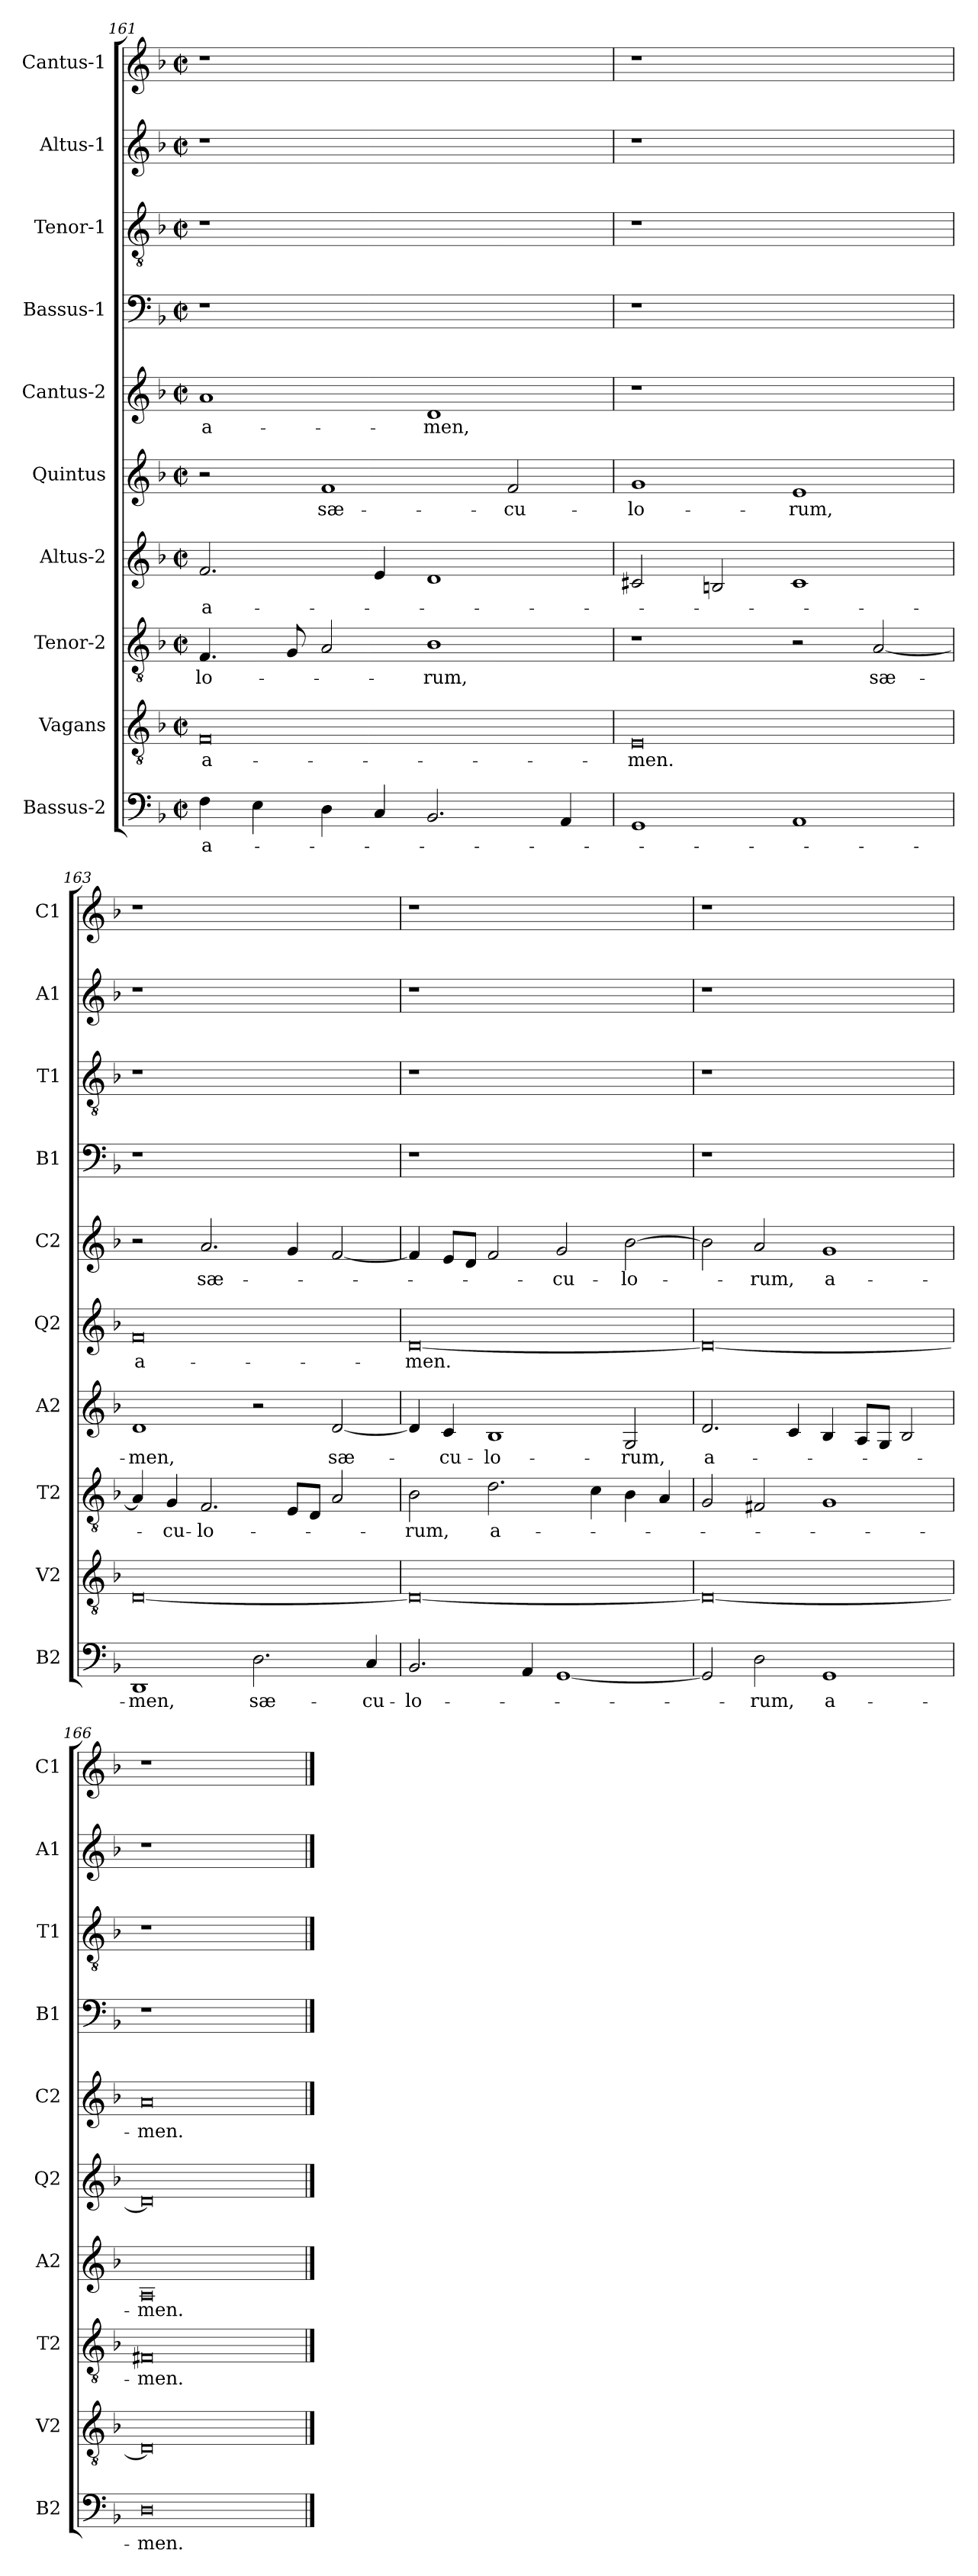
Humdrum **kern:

**kern	**text	**kern	**text	**kern	**text	**kern	**text	**kern	**text	**kern	**text	**kern	**kern	**kern	**kern
*part10	*part10	*part9	*part9	*part8	*part8	*part7	*part7	*part6	*part6	*part5	*part5	*part4	*part3	*part2	*part1
*staff10	*staff10	*staff9	*staff9	*staff8	*staff8	*staff7	*staff7	*staff6	*staff6	*staff5	*staff5	*staff4	*staff3	*staff2	*staff1
*I"Bassus-2	*	*I"Vagans	*	*I"Tenor-2	*	*I"Altus-2	*	*I"Quintus	*	*I"Cantus-2	*	*I"Bassus-1	*I"Tenor-1	*I"Altus-1	*I"Cantus-1
*I'B2	*	*I'V2	*	*I'T2	*	*I'A2	*	*I'Q2	*	*I'C2	*	*I'B1	*I'T1	*I'A1	*I'C1
*clefF4	*	*clefGv2	*	*clefGv2	*	*clefG2	*	*clefG2	*	*clefG2	*	*clefF4	*clefGv2	*clefG2	*clefG2
*k[b-]	*	*k[b-]	*	*k[b-]	*	*k[b-]	*	*k[b-]	*	*k[b-]	*	*k[b-]	*k[b-]	*k[b-]	*k[b-]
*F:	*	*F:	*	*F:	*	*F:	*	*F:	*	*F:	*	*F:	*F:	*F:	*F:
*M2/2	*	*M2/2	*	*M2/2	*	*M2/2	*	*M2/2	*	*M2/2	*	*M2/2	*M2/2	*M2/2	*M2/2
*met(c|)	*	*met(c|)	*	*met(c|)	*	*met(c|)	*	*met(c|)	*	*met(c|)	*	*met(c|)	*met(c|)	*met(c|)	*met(c|)
=161	=161	=161	=161	=161	=161	=161	=161	=161	=161	=161	=161	=161	=161	=161	=161
!	!LO:LY:b	!	!LO:LY:b	!	!LO:LY:b	!	!LO:LY:b	!	!	!	!LO:LY:b	!	!	!	!
4F\	a-	0F	a-	4.F/	-lo-	2.f/	a-	2r	.	1a	a-	1r	1r	1r	1r
4E\	.	.	.	.	.	.	.	.	.	.	.	.	.	.	.
.	.	.	.	8G/	.	.	.	.	.	.	.	.	.	.	.
!	!	!	!	!	!	!	!	!	!LO:LY:b	!	!	!	!	!	!
4D\	.	.	.	2A/	.	.	.	1f	sæ-	.	.	.	.	.	.
4C/	.	.	.	.	.	4e/	.	.	.	.	.	.	.	.	.
!	!	!	!	!	!LO:LY:b	!	!	!	!	!	!LO:LY:b	!	!	!	!
2.BB-/	.	.	.	1B-	-rum,	1d	.	.	.	1d	-men,	1ryy	1ryy	1ryy	1ryy
!	!	!	!	!	!	!	!	!	!LO:LY:b	!	!	!	!	!	!
.	.	.	.	.	.	.	.	2f/	-cu-	.	.	.	.	.	.
4AA/	.	.	.	.	.	.	.	.	.	.	.	.	.	.	.
!!LO:PB:g=z
=162	=162	=162	=162	=162	=162	=162	=162	=162	=162	=162	=162	=162	=162	=162	=162
!	!	!	!LO:LY:b	!	!	!	!	!	!LO:LY:b	!	!	!	!	!	!
1GG	.	0E	-men.	1r	.	2c#X/	.	1g	-lo-	1r	.	1r	1r	1r	1r
.	.	.	.	.	.	2Bn/	.	.	.	.	.	.	.	.	.
!	!	!	!	!	!	!	!	!	!LO:LY:b	!	!	!	!	!	!
1AA	.	.	.	2r	.	1c#	.	1e	-rum,	1ryy	.	1ryy	1ryy	1ryy	1ryy
!	!	!	!	!	!LO:LY:b	!	!	!	!	!	!	!	!	!	!
.	.	.	.	[2A/	sæ-	.	.	.	.	.	.	.	.	.	.
=163	=163	=163	=163	=163	=163	=163	=163	=163	=163	=163	=163	=163	=163	=163	=163
!	!LO:LY:b	!	!	!	!	!	!LO:LY:b	!	!LO:LY:b	!	!	!	!	!	!
1DD	-men,	[0D	.	4A/]	.	1d	-men,	0f	a-	2r	.	1r	1r	1r	1r
!	!	!	!	!	!LO:LY:b	!	!	!	!	!	!	!	!	!	!
.	.	.	.	4G/	-cu-	.	.	.	.	.	.	.	.	.	.
!	!	!	!	!	!LO:LY:b	!	!	!	!	!	!LO:LY:b	!	!	!	!
.	.	.	.	2.F/	-lo-	.	.	.	.	2.a/	sæ-	.	.	.	.
!	!LO:LY:b	!	!	!	!	!	!	!	!	!	!	!	!	!	!
2.D\	sæ-	.	.	.	.	2r	.	.	.	.	.	1ryy	1ryy	1ryy	1ryy
.	.	.	.	8E/L	.	.	.	.	.	4g/	.	.	.	.	.
.	.	.	.	8D/J	.	.	.	.	.	.	.	.	.	.	.
!	!	!	!	!	!	!	!LO:LY:b	!	!	!	!	!	!	!	!
.	.	.	.	2A/	.	[2d/	sæ-	.	.	[2f/	.	.	.	.	.
!	!LO:LY:b	!	!	!	!	!	!	!	!	!	!	!	!	!	!
4C/	-cu-	.	.	.	.	.	.	.	.	.	.	.	.	.	.
=164	=164	=164	=164	=164	=164	=164	=164	=164	=164	=164	=164	=164	=164	=164	=164
!	!LO:LY:b	!	!	!	!LO:LY:b	!	!	!	!LO:LY:b	!	!	!	!	!	!
2.BB-/	-lo-	0D_	.	2B-\	-rum,	4d/]	.	[0d	-men.	4f/]	.	1r	1r	1r	1r
!	!	!	!	!	!	!	!LO:LY:b	!	!	!	!	!	!	!	!
.	.	.	.	.	.	4c/	-cu-	.	.	8e/L	.	.	.	.	.
.	.	.	.	.	.	.	.	.	.	8d/J	.	.	.	.	.
!	!	!	!	!	!LO:LY:b	!	!LO:LY:b	!	!	!	!	!	!	!	!
.	.	.	.	2.d\	a-	1B-	-lo-	.	.	2f/	.	.	.	.	.
4AA/	.	.	.	.	.	.	.	.	.	.	.	.	.	.	.
!	!	!	!	!	!	!	!	!	!	!	!LO:LY:b	!	!	!	!
[1GG	.	.	.	.	.	.	.	.	.	2g/	-cu-	1ryy	1ryy	1ryy	1ryy
.	.	.	.	4c\	.	.	.	.	.	.	.	.	.	.	.
!	!	!	!	!	!	!	!LO:LY:b	!	!	!	!LO:LY:b	!	!	!	!
.	.	.	.	4B-\	.	2G/	-rum,	.	.	[2b-\	-lo-	.	.	.	.
.	.	.	.	4A/	.	.	.	.	.	.	.	.	.	.	.
=165	=165	=165	=165	=165	=165	=165	=165	=165	=165	=165	=165	=165	=165	=165	=165
!	!	!	!	!	!	!	!LO:LY:b	!	!	!	!	!	!	!	!
2GG/]	.	0D_	.	2G/	.	2.d/	a-	0d_	.	2b-\]	.	1r	1r	1r	1r
!	!LO:LY:b	!	!	!	!	!	!	!	!	!	!LO:LY:b	!	!	!	!
2D\	-rum,	.	.	2F#X/	.	.	.	.	.	2a/	-rum,	.	.	.	.
.	.	.	.	.	.	4c/	.	.	.	.	.	.	.	.	.
!	!LO:LY:b	!	!	!	!	!	!	!	!	!	!LO:LY:b	!	!	!	!
1GG	a-	.	.	1G	.	4B-/	.	.	.	1g	a-	1ryy	1ryy	1ryy	1ryy
.	.	.	.	.	.	8A/L	.	.	.	.	.	.	.	.	.
.	.	.	.	.	.	8G/J	.	.	.	.	.	.	.	.	.
.	.	.	.	.	.	2B-/	.	.	.	.	.	.	.	.	.
=166	=166	=166	=166	=166	=166	=166	=166	=166	=166	=166	=166	=166	=166	=166	=166
!	!LO:LY:b	!	!	!	!LO:LY:b	!	!LO:LY:b	!	!	!	!LO:LY:b	!	!	!	!
0D	-men.	0D]	.	0F#X	-men.	0A	-men.	0d]	.	0a	-men.	1r	1r	1r	1r
.	.	.	.	.	.	.	.	.	.	.	.	1ryy	1ryy	1ryy	1ryy
==	==	==	==	==	==	==	==	==	==	==	==	==	==	==	==
*-	*-	*-	*-	*-	*-	*-	*-	*-	*-	*-	*-	*-	*-	*-	*-
